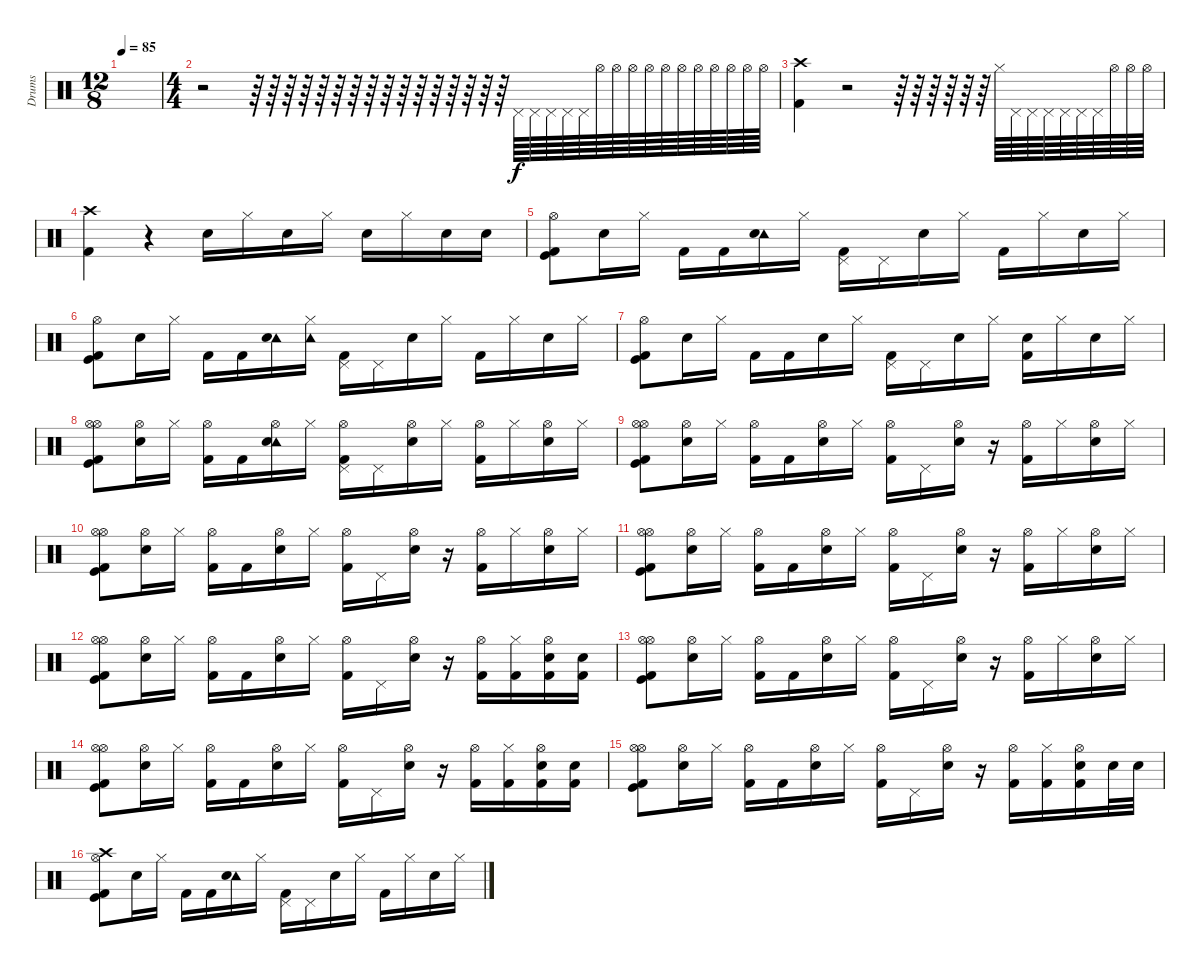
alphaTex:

\track ("Drums" "Drums") {instrument percussion}
\staff {score}
\articulation defaults
\ts (12 8)
\tempo 85
\clef neutral
\ks c
|
\ts (4 4)
r.2 r.64 r.64 r.64 r.64 r.64 r.64 r.64 r.64 r.64 r.64 r.64 r.64 r.64 r.64 r.64 r.64 "Pedal Hi-Hat (hit)".64 "Pedal Hi-Hat (hit)".64 "Pedal Hi-Hat (hit)".64 "Pedal Hi-Hat (hit)".64 "Pedal Hi-Hat (hit)".64 "Hi-Hat (open)".64 "Hi-Hat (open)".64 "Hi-Hat (open)".64 "Hi-Hat (open)".64 "Hi-Hat (open)".64 "Hi-Hat (open)".64 "Hi-Hat (open)".64 "Hi-Hat (open)".64 "Hi-Hat (open)".64 "Hi-Hat (open)".64 "Hi-Hat (open)".64 |
("Crash high (hit)" "Kick (hit) 2").4 r.2 r.64 r.64 r.64 r.64 r.64 r.64 "Hi-Hat (closed)".64 "Pedal Hi-Hat (hit)".64 "Pedal Hi-Hat (hit)".64 "Pedal Hi-Hat (hit)".64 "Pedal Hi-Hat (hit)".64 "Pedal Hi-Hat (hit)".64 "Pedal Hi-Hat (hit)".64 "Hi-Hat (open)".64 "Hi-Hat (open)".64 "Hi-Hat (open)".64 |
("Crash high (hit)" "Kick (hit) 2").4 r.4 "Snare (hit) 2".16 "Hi-Hat (closed)".16 "Snare (hit) 2".16 "Hi-Hat (closed)".16 "Snare (hit) 2".16 "Hi-Hat (closed)".16 "Snare (hit) 2".16 "Snare (hit) 2".16 |
("Hi-Hat (open)" "Kick (hit) 2" "Kick (hit)").8 "Snare (hit) 2".16 "Hi-Hat (closed)".16 "Kick (hit) 2".16 "Kick (hit) 2".16 ("Tambourine (hit)" "Snare (hit) 2").16 "Hi-Hat (closed)".16 ("Pedal Hi-Hat (hit)" "Kick (hit) 2").16 "Pedal Hi-Hat (hit)".16 "Snare (hit) 2".16 "Hi-Hat (closed)".16 "Kick (hit) 2".16 "Hi-Hat (closed)".16 "Snare (hit) 2".16 "Hi-Hat (closed)".16 |
("Hi-Hat (open)" "Kick (hit) 2" "Kick (hit)").8 "Snare (hit) 2".16 "Hi-Hat (closed)".16 "Kick (hit) 2".16 "Kick (hit) 2".16 ("Tambourine (hit)" "Snare (hit) 2").16 ("Tambourine (hit)" "Hi-Hat (closed)").16 ("Pedal Hi-Hat (hit)" "Kick (hit) 2").16 "Pedal Hi-Hat (hit)".16 "Snare (hit) 2".16 "Hi-Hat (closed)".16 "Kick (hit) 2".16 "Hi-Hat (closed)".16 "Snare (hit) 2".16 "Hi-Hat (closed)".16 |
("Hi-Hat (open)" "Kick (hit) 2" "Kick (hit)").8 "Snare (hit) 2".16 "Hi-Hat (closed)".16 "Kick (hit) 2".16 "Kick (hit) 2".16 "Snare (hit) 2".16 "Hi-Hat (closed)".16 ("Pedal Hi-Hat (hit)" "Kick (hit) 2").16 "Pedal Hi-Hat (hit)".16 "Snare (hit) 2".16 "Hi-Hat (closed)".16 ("Snare (hit) 2" "Kick (hit) 2").16 "Hi-Hat (closed)".16 "Snare (hit) 2".16 "Hi-Hat (closed)".16 |
("Hi-Hat (open)" "Hi-Hat (open)" "Kick (hit) 2" "Kick (hit)").8 ("Hi-Hat (open)" "Snare (hit) 2").16 "Hi-Hat (closed)".16 ("Hi-Hat (open)" "Kick (hit) 2").16 "Kick (hit) 2".16 ("Hi-Hat (open)" "Tambourine (hit)" "Snare (hit) 2").16 "Hi-Hat (closed)".16 ("Hi-Hat (open)" "Pedal Hi-Hat (hit)" "Kick (hit) 2").16 "Pedal Hi-Hat (hit)".16 ("Hi-Hat (open)" "Snare (hit) 2").16 "Hi-Hat (closed)".16 ("Hi-Hat (open)" "Kick (hit) 2").16 "Hi-Hat (closed)".16 ("Hi-Hat (open)" "Snare (hit) 2").16 "Hi-Hat (closed)".16 |
("Hi-Hat (open)" "Hi-Hat (open)" "Kick (hit) 2" "Kick (hit)").8 ("Hi-Hat (open)" "Snare (hit) 2").16 "Hi-Hat (closed)".16 ("Hi-Hat (open)" "Kick (hit) 2").16 "Kick (hit) 2".16 ("Hi-Hat (open)" "Snare (hit) 2").16 "Hi-Hat (closed)".16 ("Hi-Hat (open)" "Kick (hit) 2").16 "Pedal Hi-Hat (hit)".16 ("Hi-Hat (open)" "Snare (hit) 2").16 r.16 ("Hi-Hat (open)" "Kick (hit) 2").16 "Hi-Hat (closed)".16 ("Hi-Hat (open)" "Snare (hit) 2").16 "Hi-Hat (closed)".16 |
("Hi-Hat (open)" "Hi-Hat (open)" "Kick (hit) 2" "Kick (hit)").8 ("Hi-Hat (open)" "Snare (hit) 2").16 "Hi-Hat (closed)".16 ("Hi-Hat (open)" "Kick (hit) 2").16 "Kick (hit) 2".16 ("Hi-Hat (open)" "Snare (hit) 2").16 "Hi-Hat (closed)".16 ("Hi-Hat (open)" "Kick (hit) 2").16 "Pedal Hi-Hat (hit)".16 ("Hi-Hat (open)" "Snare (hit) 2").16 r.16 ("Hi-Hat (open)" "Kick (hit) 2").16 "Hi-Hat (closed)".16 ("Hi-Hat (open)" "Snare (hit) 2").16 "Hi-Hat (closed)".16 |
("Hi-Hat (open)" "Hi-Hat (open)" "Kick (hit) 2" "Kick (hit)").8 ("Hi-Hat (open)" "Snare (hit) 2").16 "Hi-Hat (closed)".16 ("Hi-Hat (open)" "Kick (hit) 2").16 "Kick (hit) 2".16 ("Hi-Hat (open)" "Snare (hit) 2").16 "Hi-Hat (closed)".16 ("Hi-Hat (open)" "Kick (hit) 2").16 "Pedal Hi-Hat (hit)".16 ("Hi-Hat (open)" "Snare (hit) 2").16 r.16 ("Hi-Hat (open)" "Kick (hit) 2").16 "Hi-Hat (closed)".16 ("Hi-Hat (open)" "Snare (hit) 2").16 "Hi-Hat (closed)".16 |
("Hi-Hat (open)" "Hi-Hat (open)" "Kick (hit) 2" "Kick (hit)").8 ("Hi-Hat (open)" "Snare (hit) 2").16 "Hi-Hat (closed)".16 ("Hi-Hat (open)" "Kick (hit) 2").16 "Kick (hit) 2".16 ("Hi-Hat (open)" "Snare (hit) 2").16 "Hi-Hat (closed)".16 ("Hi-Hat (open)" "Kick (hit) 2").16 "Pedal Hi-Hat (hit)".16 ("Hi-Hat (open)" "Snare (hit) 2").16 r.16 ("Hi-Hat (open)" "Kick (hit) 2").16 ("Hi-Hat (closed)" "Kick (hit) 2").16 ("Hi-Hat (open)" "Snare (hit) 2" "Kick (hit) 2").16 ("Snare (hit) 2" "Kick (hit) 2").16 |
("Hi-Hat (open)" "Hi-Hat (open)" "Kick (hit) 2" "Kick (hit)").8 ("Hi-Hat (open)" "Snare (hit) 2").16 "Hi-Hat (closed)".16 ("Hi-Hat (open)" "Kick (hit) 2").16 "Kick (hit) 2".16 ("Hi-Hat (open)" "Snare (hit) 2").16 "Hi-Hat (closed)".16 ("Hi-Hat (open)" "Kick (hit) 2").16 "Pedal Hi-Hat (hit)".16 ("Hi-Hat (open)" "Snare (hit) 2").16 r.16 ("Hi-Hat (open)" "Kick (hit) 2").16 "Hi-Hat (closed)".16 ("Hi-Hat (open)" "Snare (hit) 2").16 "Hi-Hat (closed)".16 |
("Hi-Hat (open)" "Hi-Hat (open)" "Kick (hit) 2" "Kick (hit)").8 ("Hi-Hat (open)" "Snare (hit) 2").16 "Hi-Hat (closed)".16 ("Hi-Hat (open)" "Kick (hit) 2").16 "Kick (hit) 2".16 ("Hi-Hat (open)" "Snare (hit) 2").16 "Hi-Hat (closed)".16 ("Hi-Hat (open)" "Kick (hit) 2").16 "Pedal Hi-Hat (hit)".16 ("Hi-Hat (open)" "Snare (hit) 2").16 r.16 ("Hi-Hat (open)" "Kick (hit) 2").16 ("Hi-Hat (closed)" "Kick (hit) 2").16 ("Hi-Hat (open)" "Snare (hit) 2" "Kick (hit) 2").16 ("Snare (hit) 2" "Kick (hit) 2").16 |
("Hi-Hat (open)" "Hi-Hat (open)" "Kick (hit) 2" "Kick (hit)").8 ("Hi-Hat (open)" "Snare (hit) 2").16 "Hi-Hat (closed)".16 ("Hi-Hat (open)" "Kick (hit) 2").16 "Kick (hit) 2".16 ("Hi-Hat (open)" "Snare (hit) 2").16 "Hi-Hat (closed)".16 ("Hi-Hat (open)" "Kick (hit) 2").16 "Pedal Hi-Hat (hit)".16 ("Hi-Hat (open)" "Snare (hit) 2").16 r.16 ("Hi-Hat (open)" "Kick (hit) 2").16 ("Hi-Hat (closed)" "Kick (hit) 2").16 ("Hi-Hat (open)" "Snare (hit) 2" "Kick (hit) 2").16 "Snare (hit) 2".32 "Snare (hit) 2".32 |
("Crash high (hit)" "Hi-Hat (open)" "Kick (hit) 2" "Kick (hit)").8 "Snare (hit) 2".16 "Hi-Hat (closed)".16 "Kick (hit) 2".16 "Kick (hit) 2".16 ("Tambourine (hit)" "Snare (hit) 2").16 "Hi-Hat (closed)".16 ("Pedal Hi-Hat (hit)" "Kick (hit) 2").16 "Pedal Hi-Hat (hit)".16 "Snare (hit) 2".16 "Hi-Hat (closed)".16 "Kick (hit) 2".16 "Hi-Hat (closed)".16 "Snare (hit) 2".16 "Hi-Hat (closed)".16
